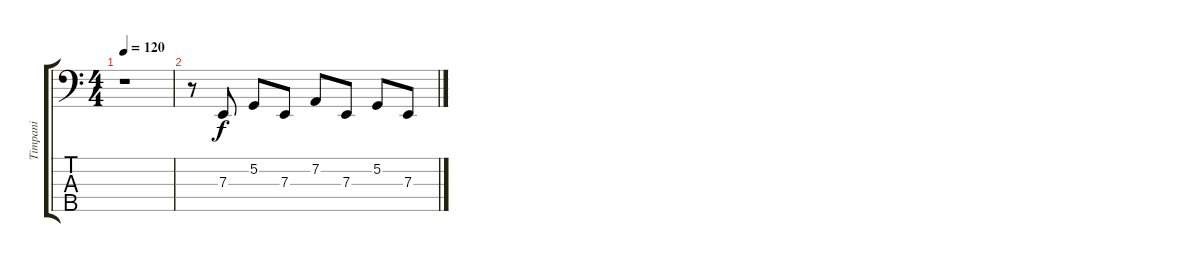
\track ("Timpani" "Timpani") {instrument timpani}
\staff {score tabs}
\tuning (G2 D2 A1 E1 B0) {hide}
\ts (4 4)
\tempo 120
\clef f4
\ks c
r.1{dy f} |
r.8 7.3.8 5.2.8 7.3.8 7.2.8 7.3.8 5.2.8 7.3.8
